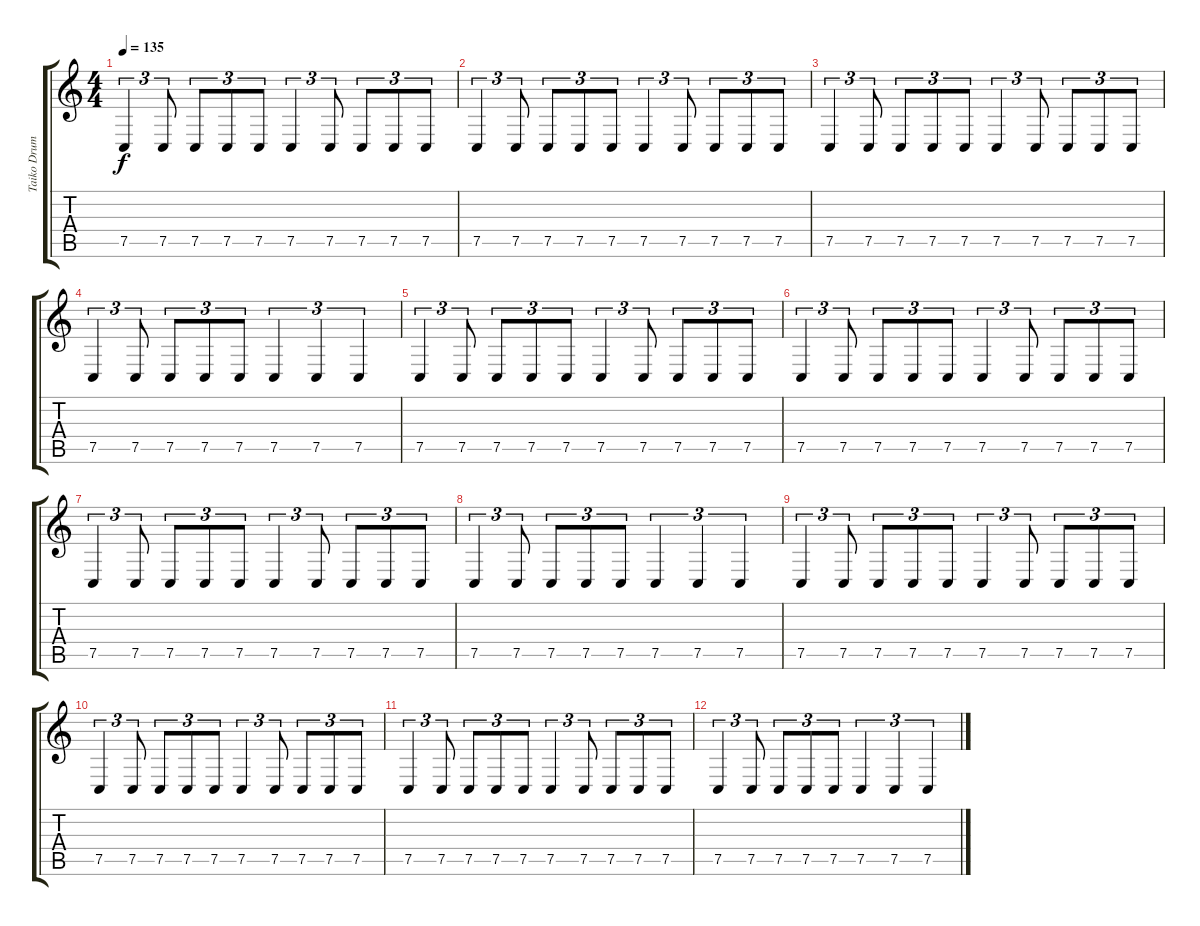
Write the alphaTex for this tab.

\track ("Taiko Drum I" "Taiko Drum") {instrument taikodrum}
\staff {score tabs}
\tuning (C4 G3 Eb3 Bb2 F2 C2) {hide}
\ts (4 4)
\tempo 135
\clef g2
\ks c
7.5.4{tu (3 2) dy f volume 12} 7.5.8{tu (3 2)} 7.5.8{tu (3 2)} 7.5.8{tu (3 2)} 7.5.8{tu (3 2)} 7.5.4{tu (3 2)} 7.5.8{tu (3 2)} 7.5.8{tu (3 2)} 7.5.8{tu (3 2)} 7.5.8{tu (3 2)} |
7.5.4{tu (3 2)} 7.5.8{tu (3 2)} 7.5.8{tu (3 2)} 7.5.8{tu (3 2)} 7.5.8{tu (3 2)} 7.5.4{tu (3 2)} 7.5.8{tu (3 2)} 7.5.8{tu (3 2)} 7.5.8{tu (3 2)} 7.5.8{tu (3 2)} |
7.5.4{tu (3 2) volume 10} 7.5.8{tu (3 2)} 7.5.8{tu (3 2)} 7.5.8{tu (3 2)} 7.5.8{tu (3 2)} 7.5.4{tu (3 2)} 7.5.8{tu (3 2)} 7.5.8{tu (3 2)} 7.5.8{tu (3 2)} 7.5.8{tu (3 2)} |
7.5.4{tu (3 2)} 7.5.8{tu (3 2)} 7.5.8{tu (3 2)} 7.5.8{tu (3 2)} 7.5.8{tu (3 2)} 7.5.4{tu (3 2)} 7.5.4{tu (3 2)} 7.5.4{tu (3 2)} |
7.5.4{tu (3 2) volume 8} 7.5.8{tu (3 2)} 7.5.8{tu (3 2)} 7.5.8{tu (3 2)} 7.5.8{tu (3 2)} 7.5.4{tu (3 2)} 7.5.8{tu (3 2)} 7.5.8{tu (3 2)} 7.5.8{tu (3 2)} 7.5.8{tu (3 2)} |
7.5.4{tu (3 2)} 7.5.8{tu (3 2)} 7.5.8{tu (3 2)} 7.5.8{tu (3 2)} 7.5.8{tu (3 2)} 7.5.4{tu (3 2)} 7.5.8{tu (3 2)} 7.5.8{tu (3 2)} 7.5.8{tu (3 2)} 7.5.8{tu (3 2)} |
7.5.4{tu (3 2) volume 6} 7.5.8{tu (3 2)} 7.5.8{tu (3 2)} 7.5.8{tu (3 2)} 7.5.8{tu (3 2)} 7.5.4{tu (3 2)} 7.5.8{tu (3 2)} 7.5.8{tu (3 2)} 7.5.8{tu (3 2)} 7.5.8{tu (3 2)} |
7.5.4{tu (3 2)} 7.5.8{tu (3 2)} 7.5.8{tu (3 2)} 7.5.8{tu (3 2)} 7.5.8{tu (3 2)} 7.5.4{tu (3 2)} 7.5.4{tu (3 2)} 7.5.4{tu (3 2)} |
7.5.4{tu (3 2) volume 4} 7.5.8{tu (3 2)} 7.5.8{tu (3 2)} 7.5.8{tu (3 2)} 7.5.8{tu (3 2)} 7.5.4{tu (3 2)} 7.5.8{tu (3 2)} 7.5.8{tu (3 2)} 7.5.8{tu (3 2)} 7.5.8{tu (3 2)} |
7.5.4{tu (3 2)} 7.5.8{tu (3 2)} 7.5.8{tu (3 2)} 7.5.8{tu (3 2)} 7.5.8{tu (3 2)} 7.5.4{tu (3 2)} 7.5.8{tu (3 2)} 7.5.8{tu (3 2)} 7.5.8{tu (3 2)} 7.5.8{tu (3 2)} |
7.5.4{tu (3 2) volume 0} 7.5.8{tu (3 2)} 7.5.8{tu (3 2)} 7.5.8{tu (3 2)} 7.5.8{tu (3 2)} 7.5.4{tu (3 2)} 7.5.8{tu (3 2)} 7.5.8{tu (3 2)} 7.5.8{tu (3 2)} 7.5.8{tu (3 2)} |
7.5.4{tu (3 2)} 7.5.8{tu (3 2)} 7.5.8{tu (3 2)} 7.5.8{tu (3 2)} 7.5.8{tu (3 2)} 7.5.4{tu (3 2)} 7.5.4{tu (3 2)} 7.5.4{tu (3 2)}
